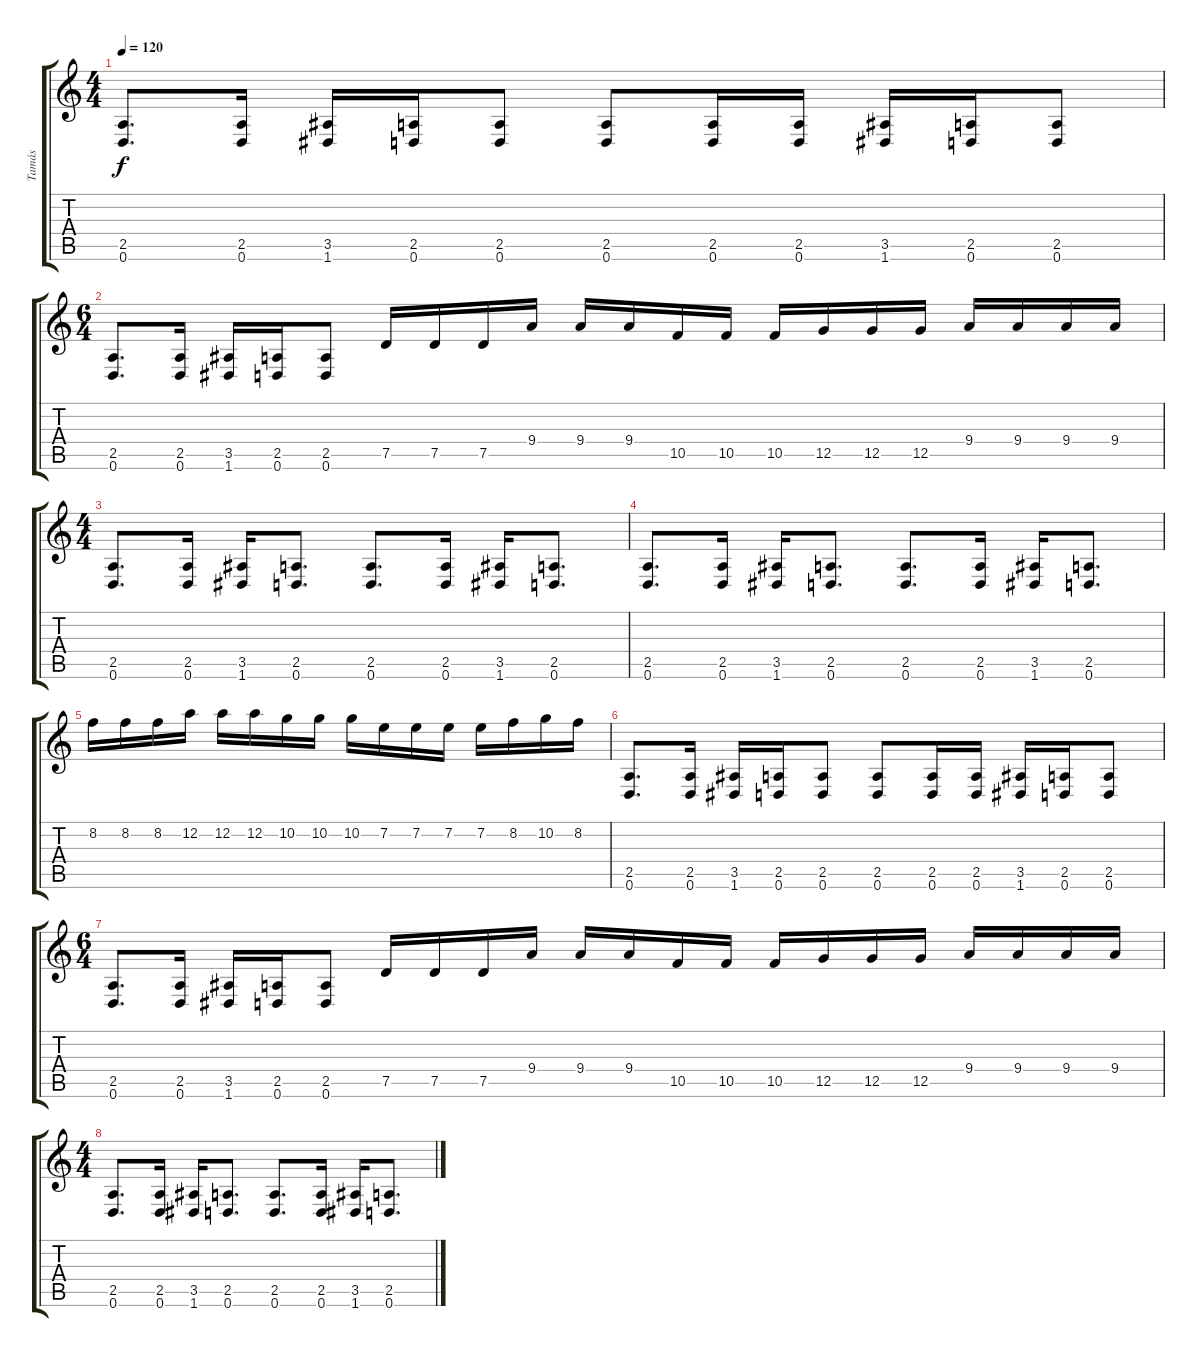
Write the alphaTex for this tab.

\track ("Tamás" "Tamás") {instrument distortionguitar}
\staff {score tabs}
\tuning (D4 A3 F3 C3 G2 D2) {hide}
\ts (4 4)
\tempo 120
\clef g2
\ks c
(2.5 0.6).8{d dy f} (2.5 0.6).16 (3.5 1.6).16 (2.5 0.6).16 (2.5 0.6).8 (2.5 0.6).8 (2.5 0.6).16 (2.5 0.6).16 (3.5 1.6).16 (2.5 0.6).16 (2.5 0.6).8 |
\ts (6 4)
(2.5 0.6).8{d} (2.5 0.6).16 (3.5 1.6).16 (2.5 0.6).16 (2.5 0.6).8 7.5.16 7.5.16 7.5.16 9.4.16 9.4.16 9.4.16 10.5.16 10.5.16 10.5.16 12.5.16 12.5.16 12.5.16 9.4.16 9.4.16 9.4.16 9.4.16 |
\ts (4 4)
(2.5 0.6).8{d} (2.5 0.6).16 (3.5 1.6).16 (2.5 0.6).8{d} (2.5 0.6).8{d} (2.5 0.6).16 (3.5 1.6).16 (2.5 0.6).8{d} |
(2.5 0.6).8{d} (2.5 0.6).16 (3.5 1.6).16 (2.5 0.6).8{d} (2.5 0.6).8{d} (2.5 0.6).16 (3.5 1.6).16 (2.5 0.6).8{d} |
8.2.16 8.2.16 8.2.16 12.2.16 12.2.16 12.2.16 10.2.16 10.2.16 10.2.16 7.2.16 7.2.16 7.2.16 7.2.16 8.2.16 10.2.16 8.2.16 |
(2.5 0.6).8{d} (2.5 0.6).16 (3.5 1.6).16 (2.5 0.6).16 (2.5 0.6).8 (2.5 0.6).8 (2.5 0.6).16 (2.5 0.6).16 (3.5 1.6).16 (2.5 0.6).16 (2.5 0.6).8 |
\ts (6 4)
(2.5 0.6).8{d} (2.5 0.6).16 (3.5 1.6).16 (2.5 0.6).16 (2.5 0.6).8 7.5.16 7.5.16 7.5.16 9.4.16 9.4.16 9.4.16 10.5.16 10.5.16 10.5.16 12.5.16 12.5.16 12.5.16 9.4.16 9.4.16 9.4.16 9.4.16 |
\ts (4 4)
(2.5 0.6).8{d} (2.5 0.6).16 (3.5 1.6).16 (2.5 0.6).8{d} (2.5 0.6).8{d} (2.5 0.6).16 (3.5 1.6).16 (2.5 0.6).8{d}
